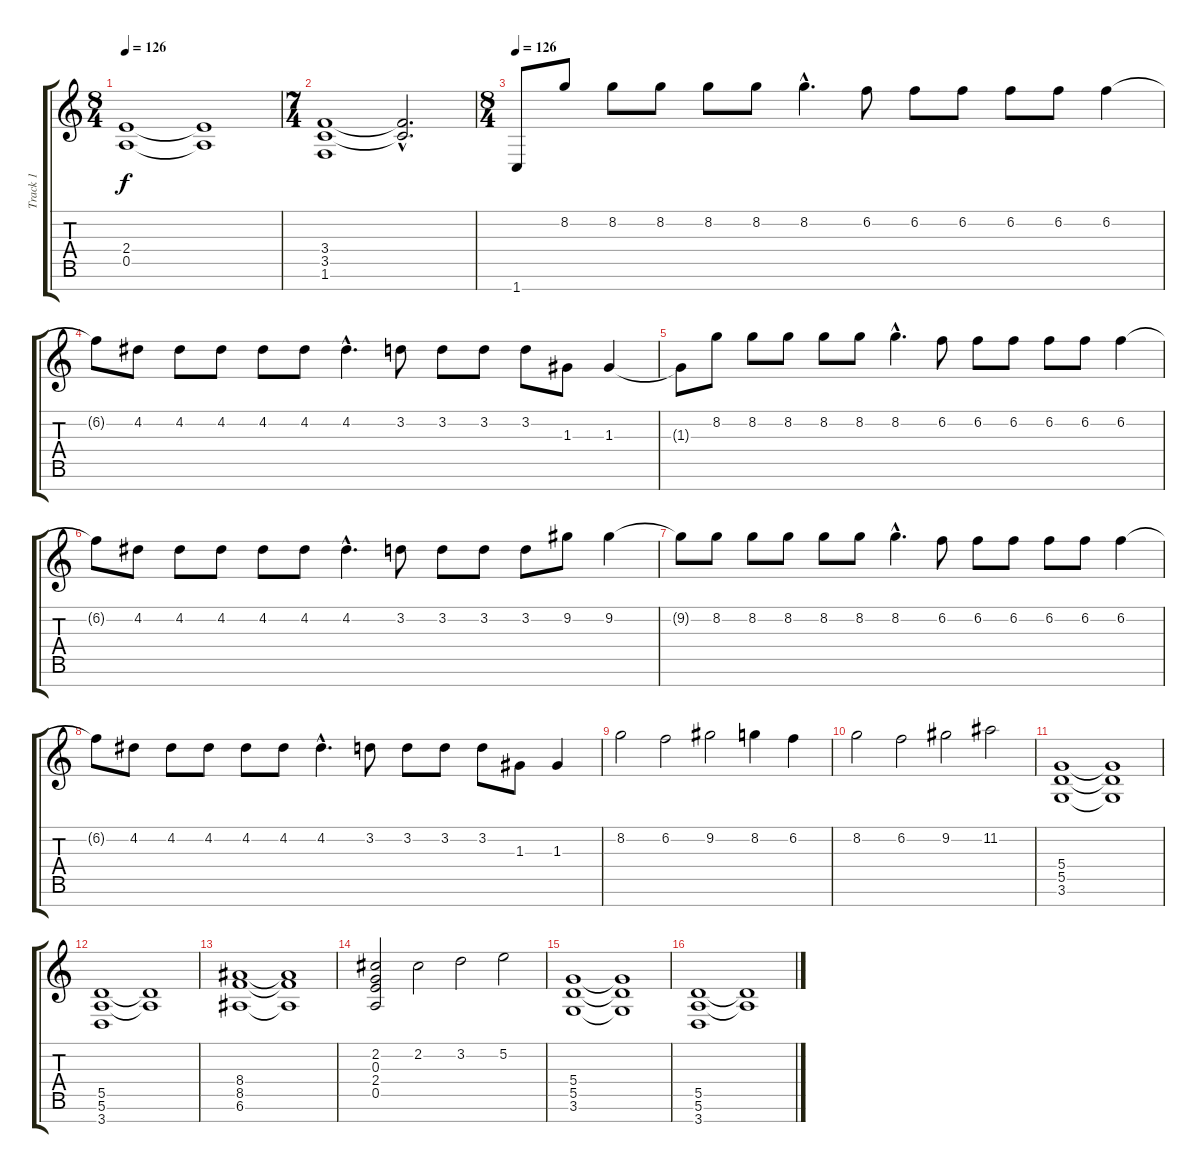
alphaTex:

\track ("Track 1" "Track 1") {instrument acousticguitarnylon}
\staff {score tabs}
\tuning (E4 B3 G3 D3 A2 E2 B1) {hide}
\ts (8 4)
\tempo 126
\clef g2
\ks c
(2.4 0.5).1{dy f} (2.4{t} 0.5{t}).1 |
\ts (7 4)
(3.4 3.5 1.6).1 (3.4{hac t} 3.5{hac t}).2{d} |
\ts (8 4)
\tempo 126
1.7.8 8.2.8 8.2.8 8.2.8 8.2.8 8.2.8 8.2{hac}.4{d} 6.2.8 6.2.8 6.2.8 6.2.8 6.2.8 6.2.4 |
6.2{t}.8 4.2.8 4.2.8 4.2.8 4.2.8 4.2.8 4.2{hac}.4{d} 3.2.8 3.2.8 3.2.8 3.2.8 1.3.8 1.3.4 |
1.3{t}.8 8.2.8 8.2.8 8.2.8 8.2.8 8.2.8 8.2{hac}.4{d} 6.2.8 6.2.8 6.2.8 6.2.8 6.2.8 6.2.4 |
6.2{t}.8 4.2.8 4.2.8 4.2.8 4.2.8 4.2.8 4.2{hac}.4{d} 3.2.8 3.2.8 3.2.8 3.2.8 9.2.8 9.2.4 |
9.2{t}.8 8.2.8 8.2.8 8.2.8 8.2.8 8.2.8 8.2{hac}.4{d} 6.2.8 6.2.8 6.2.8 6.2.8 6.2.8 6.2.4 |
6.2{t}.8 4.2.8 4.2.8 4.2.8 4.2.8 4.2.8 4.2{hac}.4{d} 3.2.8 3.2.8 3.2.8 3.2.8 1.3.8 1.3.4 |
8.2.2 6.2.2 9.2.2 8.2.4 6.2.4 |
8.2.2 6.2.2 9.2.2 11.2.2 |
(5.4 5.5 3.6).1 (5.4{t} 5.5{t} 3.6{t}).1 |
(5.5 5.6 3.7).1 (5.5{t} 5.6{t}).1 |
(8.4 8.5 6.6).1 (8.4{t} 8.5{t} 6.6{t}).1 |
(2.2 0.3 2.4 0.5).2 2.2.2 3.2.2 5.2.2 |
(5.4 5.5 3.6).1 (5.4{t} 5.5{t} 3.6{t}).1 |
(5.5 5.6 3.7).1 (5.5{t} 5.6{t}).1
